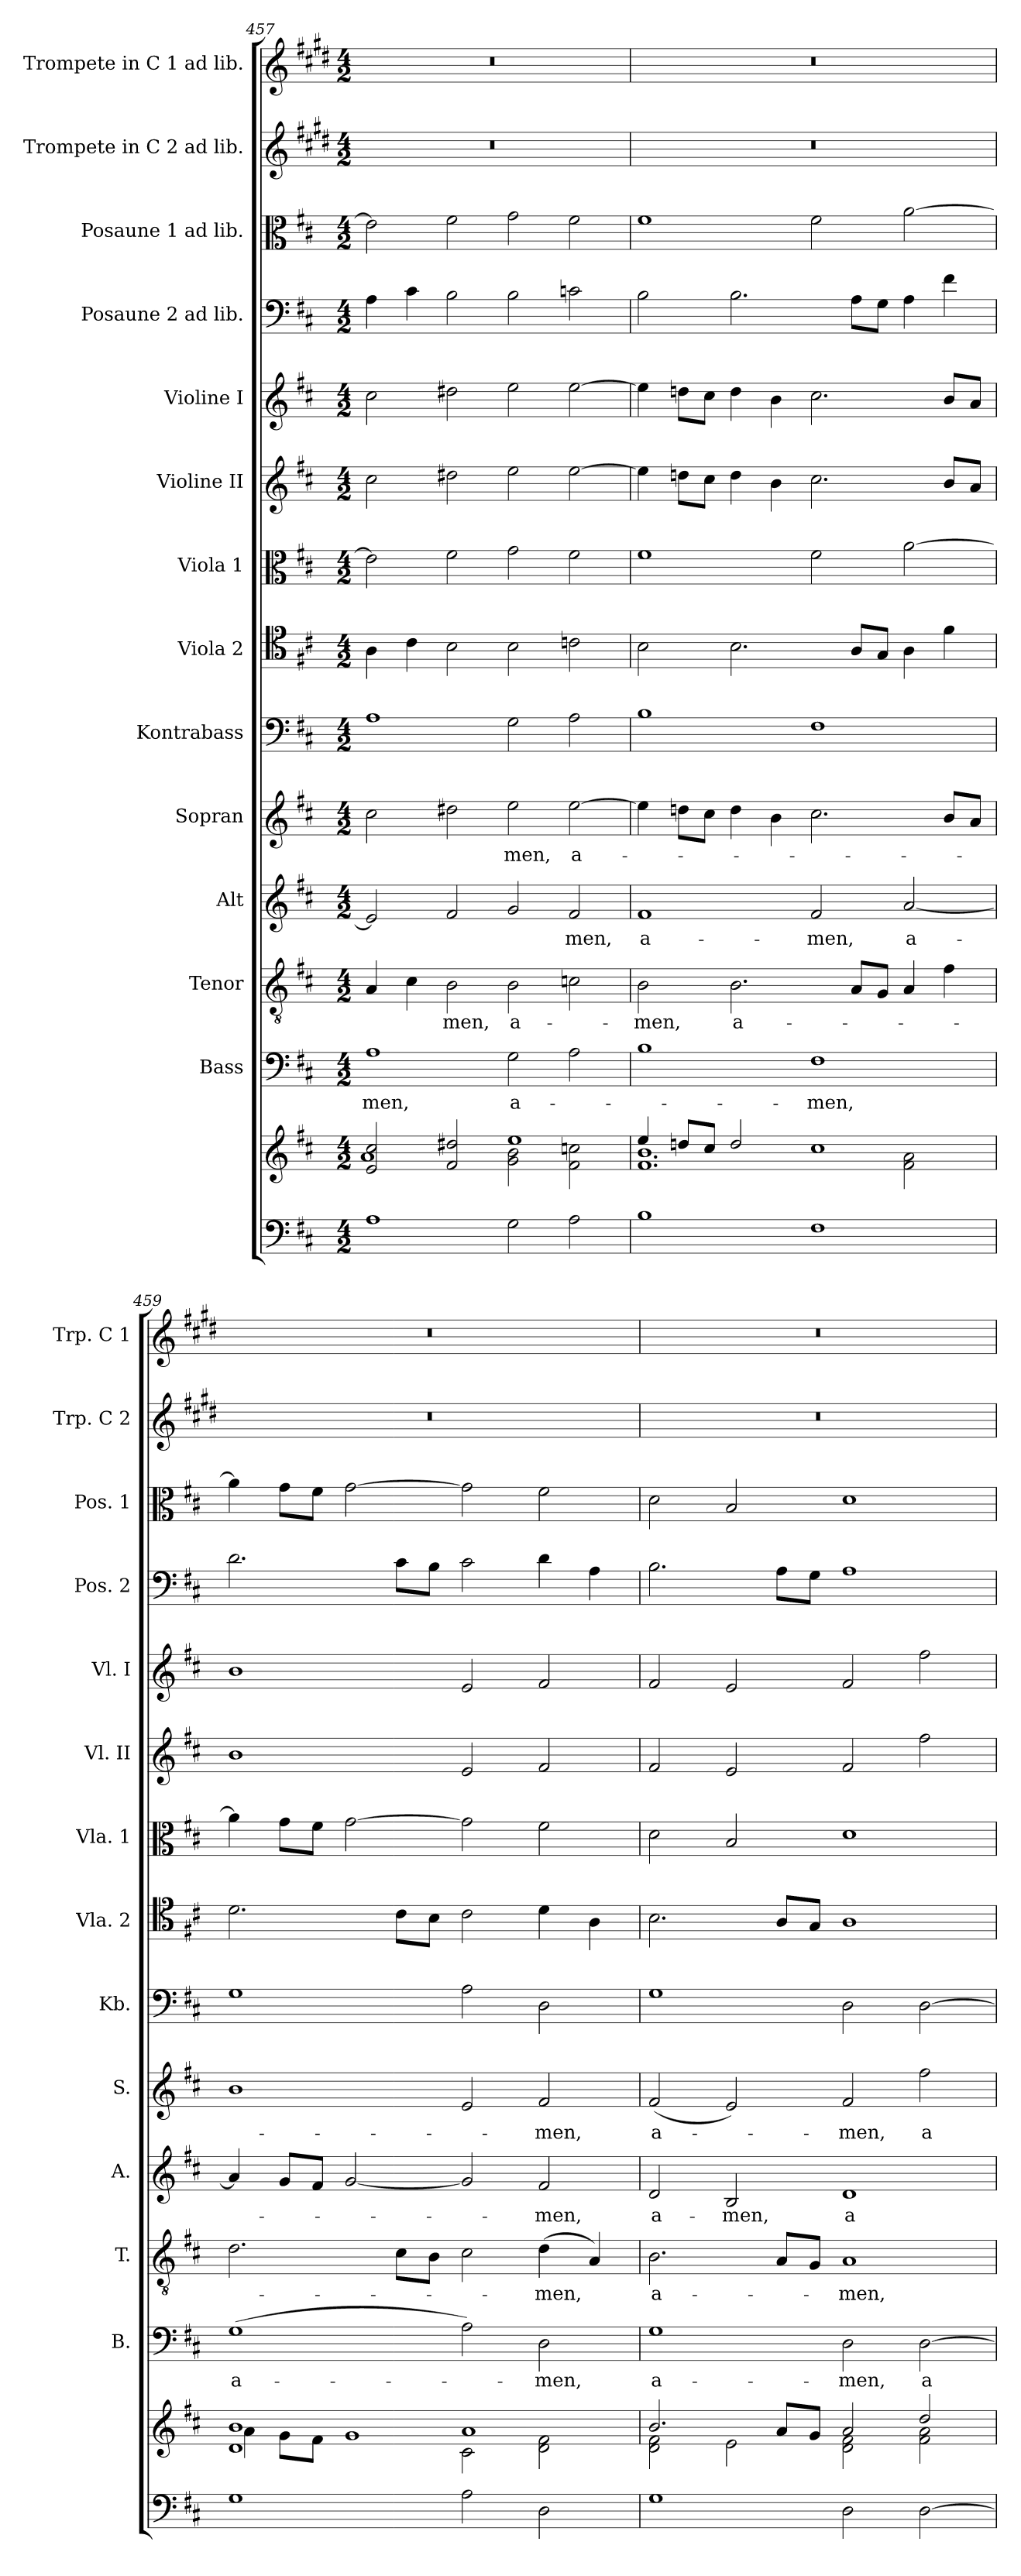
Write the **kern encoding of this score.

**kern	**kern	**kern	**text	**kern	**text	**kern	**text	**kern	**text	**kern	**kern	**kern	**kern	**kern	**kern	**kern	**kern	**kern
*part14	*part14	*part13	*part13	*part12	*part12	*part11	*part11	*part10	*part10	*part9	*part8	*part7	*part6	*part5	*part4	*part3	*part2	*part1
*staff15	*staff14	*staff13	*staff13	*staff12	*staff12	*staff11	*staff11	*staff10	*staff10	*staff9	*staff8	*staff7	*staff6	*staff5	*staff4	*staff3	*staff2	*staff1
*	*	*I"Bass	*	*I"Tenor	*	*I"Alt	*	*I"Sopran	*	*I"Kontrabass	*I"Viola 2	*I"Viola 1	*I"Violine II	*I"Violine I	*I"Posaune 2 ad lib.	*I"Posaune 1 ad lib.	*I"Trompete in C 2 ad lib.	*I"Trompete in C 1 ad lib.
*	*	*I'B.	*	*I'T.	*	*I'A.	*	*I'S.	*	*I'Kb.	*I'Vla. 2	*I'Vla. 1	*I'Vl. II	*I'Vl. I	*I'Pos. 2	*I'Pos. 1	*I'Trp. C 2	*I'Trp. C 1
*clefF4	*clefG2	*clefF4	*	*clefGv2	*	*clefG2	*	*clefG2	*	*clefF4	*clefC4	*clefC3	*clefG2	*clefG2	*clefF4	*clefC3	*clefG2	*clefG2
*	*	*	*	*	*	*	*	*	*	*ITrd7c12	*	*	*	*	*	*	*ITrd1c2	*ITrd1c2
*k[f#c#]	*k[f#c#]	*k[f#c#]	*	*k[f#c#]	*	*k[f#c#]	*	*k[f#c#]	*	*k[f#c#]	*k[f#c#]	*k[f#c#]	*k[f#c#]	*k[f#c#]	*k[f#c#]	*k[f#c#]	*k[f#c#]	*k[f#c#]
*D:	*D:	*D:	*	*D:	*	*D:	*	*D:	*	*D:	*D:	*D:	*D:	*D:	*D:	*D:	*D:	*D:
*M4/2	*M4/2	*M4/2	*	*M4/2	*	*M4/2	*	*M4/2	*	*M4/2	*M4/2	*M4/2	*M4/2	*M4/2	*M4/2	*M4/2	*M4/2	*M4/2
=457	=457	=457	=457	=457	=457	=457	=457	=457	=457	=457	=457	=457	=457	=457	=457	=457	=457	=457
*	*^	*	*	*	*	*	*	*	*	*	*	*	*	*	*	*	*	*
!	!	!	!	!LO:LY:b	!	!	!	!	!	!	!	!	!	!	!	!	!	!	!
1A	2e/ 2cc#/	1a	1A	-men,	4A/	.	2e/]	.	2cc#\	.	1AA	4A\	2e\]	2cc#\	2cc#\	4A\	2e\]	0r	0r
.	.	.	.	.	4c#\	.	.	.	.	.	.	4c#\	.	.	.	4c#\	.	.	.
!	!	!	!	!	!	!LO:LY:b	!	!	!	!	!	!	!	!	!	!	!	!	!
.	2f#/ 2dd#X/	.	.	.	2B\	-men,	2f#/	.	2dd#X\	.	.	2B\	2f#\	2dd#X\	2dd#X\	2B\	2f#\	.	.
!	!	!	!	!LO:LY:b	!	!LO:LY:b	!	!	!	!LO:LY:b	!	!	!	!	!	!	!	!	!
2G\	1ee	2g\ 2b\	2G\	a-	2B\	a-	2g/	.	2ee\	-men,	2GG\	2B\	2g\	2ee\	2ee\	2B\	2g\	.	.
!	!	!	!	!	!	!	!	!LO:LY:b	!	!LO:LY:b	!	!	!	!	!	!	!	!	!
2A\	.	2f#\ 2ccn\	2A\	.	2cn\	.	2f#/	-men,	[2ee\	a-	2AA\	2cn\	2f#\	[2ee\	[2ee\	2cn\	2f#\	.	.
=458	=458	=458	=458	=458	=458	=458	=458	=458	=458	=458	=458	=458	=458	=458	=458	=458	=458	=458	=458
!	!	!	!	!	!	!LO:LY:b	!	!LO:LY:b	!	!	!	!	!	!	!	!	!	!	!
1B	4ee/	1.f# 1.b	1B	.	2B\	-men,	1f#	a-	4ee\]	.	1BB	2B\	1f#	4ee\]	4ee\]	2B\	1f#	0r	0r
.	8ddn/L	.	.	.	.	.	.	.	8ddn\L	.	.	.	.	8ddn\L	8ddn\L	.	.	.	.
.	8cc#/J	.	.	.	.	.	.	.	8cc#\J	.	.	.	.	8cc#\J	8cc#\J	.	.	.	.
!	!	!	!	!	!	!LO:LY:b	!	!	!	!	!	!	!	!	!	!	!	!	!
.	2dd/	.	.	.	2.B\	a-	.	.	4dd\	.	.	2.B\	.	4dd\	4dd\	2.B\	.	.	.
.	.	.	.	.	.	.	.	.	4b\	.	.	.	.	4b\	4b\	.	.	.	.
!	!	!	!	!LO:LY:b	!	!	!	!LO:LY:b	!	!	!	!	!	!	!	!	!	!	!
1F#	1cc#	.	1F#	-men,	.	.	2f#/	-men,	2.cc#\	.	1FF#	.	2f#\	2.cc#\	2.cc#\	.	2f#\	.	.
.	.	.	.	.	8A/L	.	.	.	.	.	.	8A/L	.	.	.	8A\L	.	.	.
.	.	.	.	.	8G/J	.	.	.	.	.	.	8G/J	.	.	.	8G\J	.	.	.
!	!	!	!	!	!	!	!	!LO:LY:b	!	!	!	!	!	!	!	!	!	!	!
.	.	2f#\ 2a\	.	.	4A/	.	[2a/	a-	.	.	.	4A\	[2a\	.	.	4A\	[2a\	.	.
.	.	.	.	.	4f#\	.	.	.	8b/L	.	.	4f#\	.	8b/L	8b/L	4f#\	.	.	.
.	.	.	.	.	.	.	.	.	8a/J	.	.	.	.	8a/J	8a/J	.	.	.	.
=459	=459	=459	=459	=459	=459	=459	=459	=459	=459	=459	=459	=459	=459	=459	=459	=459	=459	=459	=459
*	*	*^	*	*	*	*	*	*	*	*	*	*	*	*	*	*	*	*	*
!	!	!	!	!	!LO:LY:b	!	!	!	!	!	!	!	!	!	!	!	!	!	!	!
1G	1d 1b	4a\	1ryy	(>1G	a-	2.d\	.	4a/]	.	1b	.	1GG	2.d\	4a\]	1b	1b	2.d\	4a\]	0r	0r
.	.	8g\L	.	.	.	.	.	8g/L	.	.	.	.	.	8g\L	.	.	.	8g\L	.	.
.	.	8f#\J	.	.	.	.	.	8f#/J	.	.	.	.	.	8f#\J	.	.	.	8f#\J	.	.
.	.	1g	.	.	.	.	.	[2g/	.	.	.	.	.	[2g\	.	.	.	[2g\	.	.
.	.	.	.	.	.	8c#\L	.	.	.	.	.	.	8c#\L	.	.	.	8c#\L	.	.	.
.	.	.	.	.	.	8B\J	.	.	.	.	.	.	8B\J	.	.	.	8B\J	.	.	.
2A\	1a	.	2c#\	2A\)	.	2c#\	.	2g/]	.	2e/	.	2AA\	2c#\	2g\]	2e/	2e/	2c#\	2g\]	.	.
!	!	!	!	!	!LO:LY:b	!	!LO:LY:b	!	!LO:LY:b	!	!LO:LY:b	!	!	!	!	!	!	!	!	!
2D\	.	2d\ 2f#\	2ryy	2D\	-men,	(>4d\	-men,	2f#/	-men,	2f#/	-men,	2DD\	4d\	2f#\	2f#/	2f#/	4d\	2f#\	.	.
.	.	.	.	.	.	4A/)	.	.	.	.	.	.	4A\	.	.	.	4A\	.	.	.
*	*	*v	*v	*	*	*	*	*	*	*	*	*	*	*	*	*	*	*	*	*
!!LO:PB:g=z
=460	=460	=460	=460	=460	=460	=460	=460	=460	=460	=460	=460	=460	=460	=460	=460	=460	=460	=460	=460
!	!	!	!	!LO:LY:b	!	!LO:LY:b	!	!LO:LY:b	!	!LO:LY:b	!	!	!	!	!	!	!	!	!
1G	2.b/	2d\ 2f#\	1G	a-	2.B\	a-	2d/	a-	(<2f#/	a-	1GG	2.B\	2d\	2f#/	2f#/	2.B\	2d\	0r	0r
!	!	!	!	!	!	!	!	!LO:LY:b	!	!	!	!	!	!	!	!	!	!	!
.	.	2e\	.	.	.	.	2B/	-men,	2e/)	.	.	.	2B/	2e/	2e/	.	2B/	.	.
.	8a/L	.	.	.	8A/L	.	.	.	.	.	.	8A/L	.	.	.	8A\L	.	.	.
.	8g/J	.	.	.	8G/J	.	.	.	.	.	.	8G/J	.	.	.	8G\J	.	.	.
!	!	!	!	!LO:LY:b	!	!LO:LY:b	!	!LO:LY:b	!	!LO:LY:b	!	!	!	!	!	!	!	!	!
2D\	2a/	2d\ 2f#\	2D\	-men,	1A	-men,	1d	a-	2f#/	-men,	2DD\	1A	1d	2f#/	2f#/	1A	1d	.	.
!	!	!	!	!LO:LY:b	!	!	!	!	!	!LO:LY:b	!	!	!	!	!	!	!	!	!
[2D\	2dd/	2f#\ 2a\	[2D\	a-	.	.	.	.	2ff#\	a-	[2DD\	.	.	2ff#\	2ff#\	.	.	.	.
*	*v	*v	*	*	*	*	*	*	*	*	*	*	*	*	*	*	*	*	*
=	=	=	=	=	=	=	=	=	=	=	=	=	=	=	=	=	=	=
*-	*-	*-	*-	*-	*-	*-	*-	*-	*-	*-	*-	*-	*-	*-	*-	*-	*-	*-
